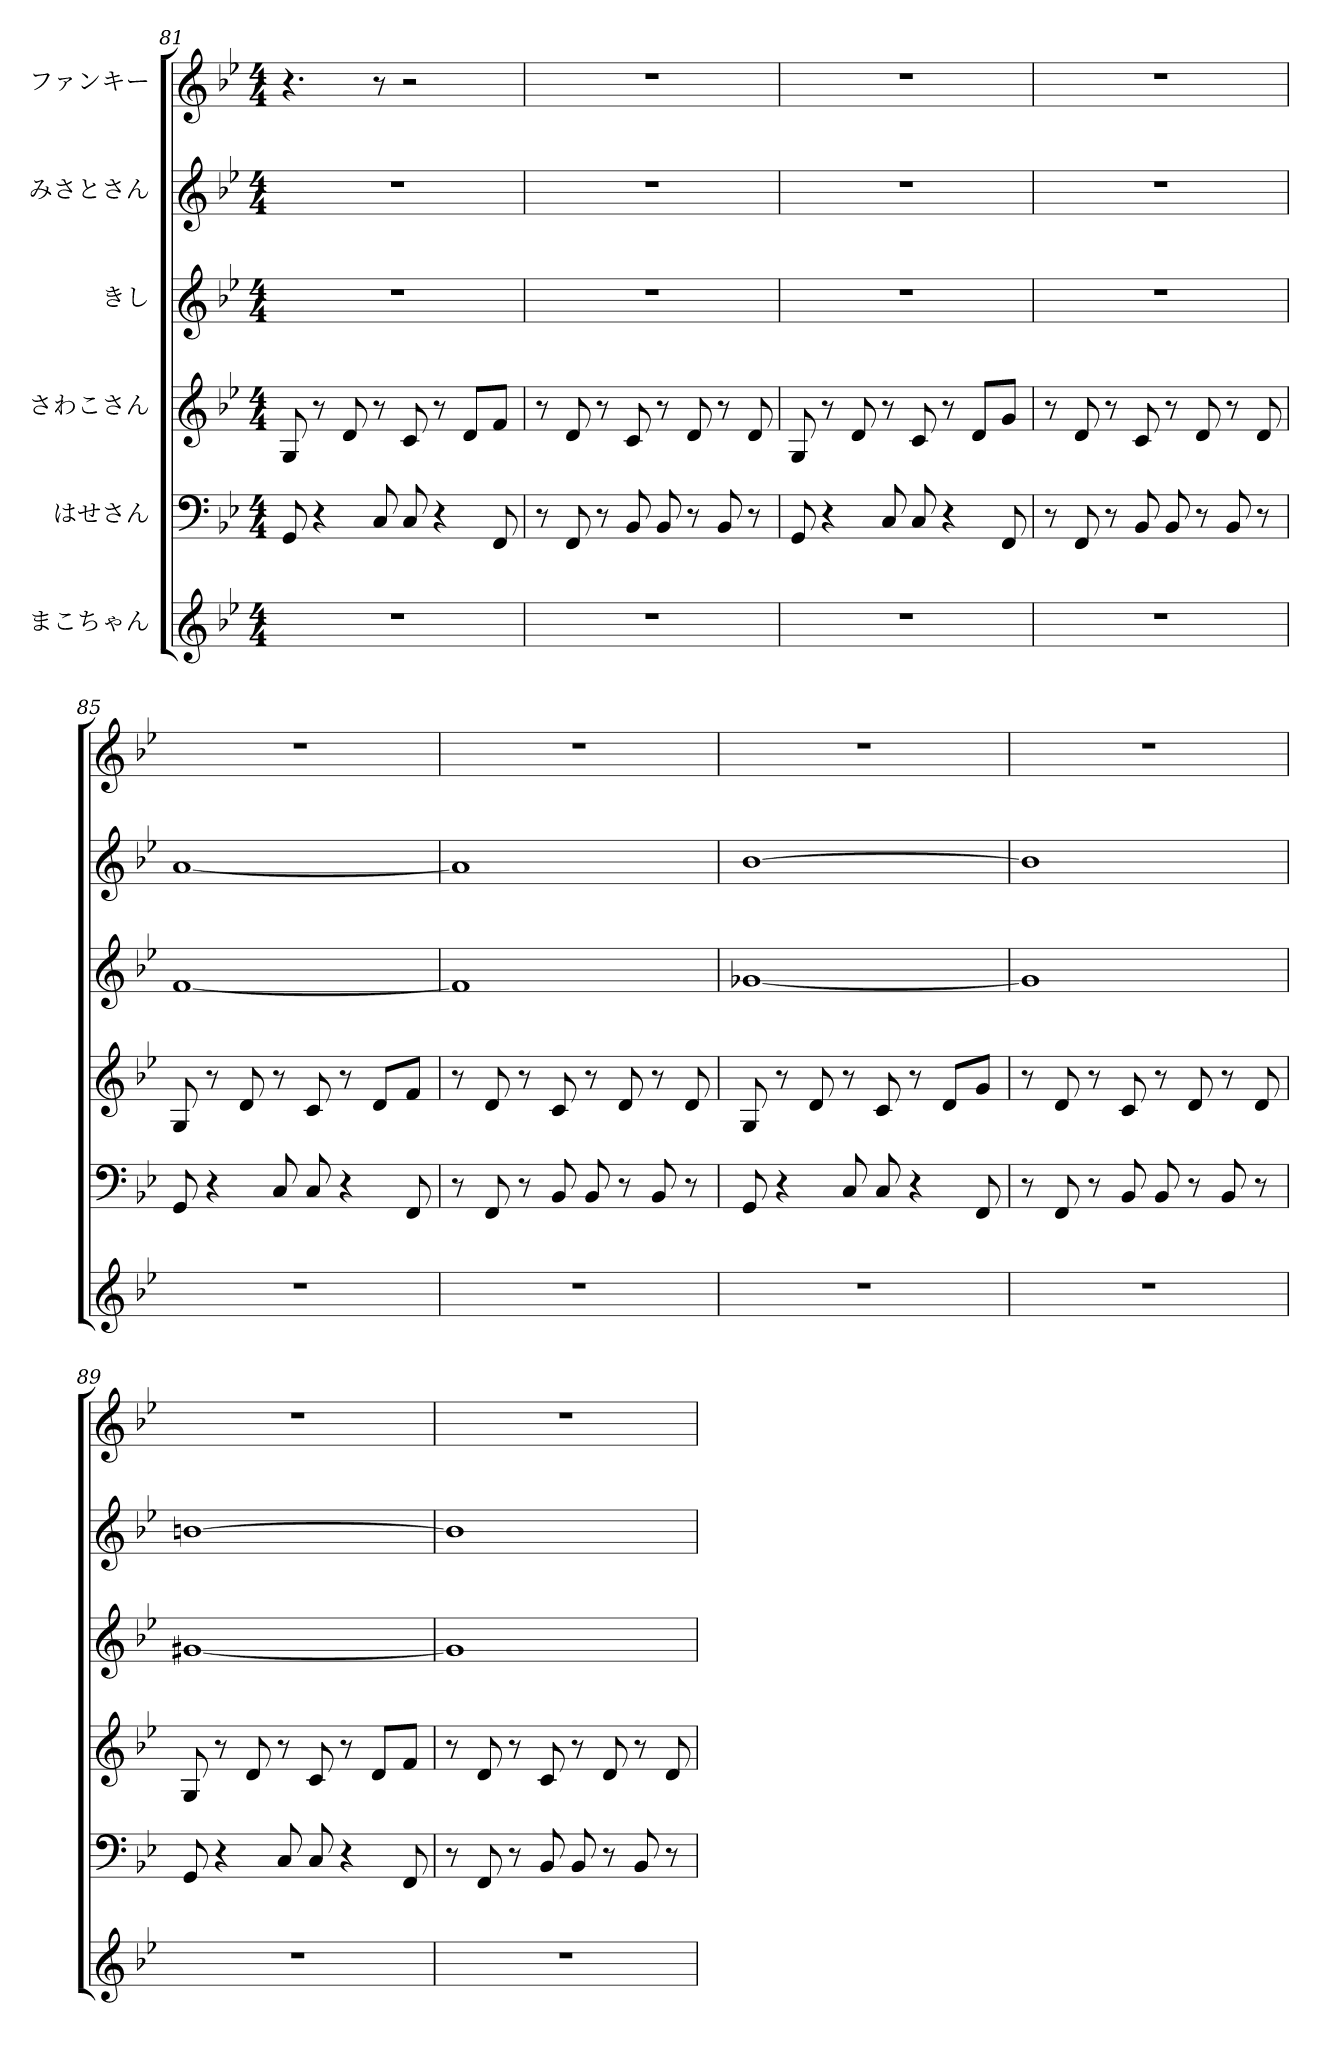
**kern	**kern	**kern	**kern	**kern	**kern
*part6	*part5	*part4	*part3	*part2	*part1
*staff6	*staff5	*staff4	*staff3	*staff2	*staff1
*I"まこちゃん	*I"はせさん	*I"さわこさん	*I"きし	*I"みさとさん	*I"ファンキー
*clefG2	*clefF4	*clefG2	*clefG2	*clefG2	*clefG2
*k[b-e-]	*k[b-e-]	*k[b-e-]	*k[b-e-]	*k[b-e-]	*k[b-e-]
*M4/4	*M4/4	*M4/4	*M4/4	*M4/4	*M4/4
=81	=81	=81	=81	=81	=81
1r	8GG	8G	1r	1r	4.r
.	4r	8r	.	.	.
.	.	8d	.	.	.
.	8C	8r	.	.	8r
.	8C	8c	.	.	2r
.	4r	8r	.	.	.
.	.	8dL	.	.	.
.	8FF	8fJ	.	.	.
=82	=82	=82	=82	=82	=82
1r	8r	8r	1r	1r	1r
.	8FF	8d	.	.	.
.	8r	8r	.	.	.
.	8BB-	8c	.	.	.
.	8BB-	8r	.	.	.
.	8r	8d	.	.	.
.	8BB-	8r	.	.	.
.	8r	8d	.	.	.
=83	=83	=83	=83	=83	=83
1r	8GG	8G	1r	1r	1r
.	4r	8r	.	.	.
.	.	8d	.	.	.
.	8C	8r	.	.	.
.	8C	8c	.	.	.
.	4r	8r	.	.	.
.	.	8dL	.	.	.
.	8FF	8gJ	.	.	.
=84	=84	=84	=84	=84	=84
1r	8r	8r	1r	1r	1r
.	8FF	8d	.	.	.
.	8r	8r	.	.	.
.	8BB-	8c	.	.	.
.	8BB-	8r	.	.	.
.	8r	8d	.	.	.
.	8BB-	8r	.	.	.
.	8r	8d	.	.	.
=85	=85	=85	=85	=85	=85
1r	8GG	8G	[1f	[1a	1r
.	4r	8r	.	.	.
.	.	8d	.	.	.
.	8C	8r	.	.	.
.	8C	8c	.	.	.
.	4r	8r	.	.	.
.	.	8dL	.	.	.
.	8FF	8fJ	.	.	.
=86	=86	=86	=86	=86	=86
1r	8r	8r	1f]	1a]	1r
.	8FF	8d	.	.	.
.	8r	8r	.	.	.
.	8BB-	8c	.	.	.
.	8BB-	8r	.	.	.
.	8r	8d	.	.	.
.	8BB-	8r	.	.	.
.	8r	8d	.	.	.
=87	=87	=87	=87	=87	=87
1r	8GG	8G	[1g-X	[1b-	1r
.	4r	8r	.	.	.
.	.	8d	.	.	.
.	8C	8r	.	.	.
.	8C	8c	.	.	.
.	4r	8r	.	.	.
.	.	8dL	.	.	.
.	8FF	8gJ	.	.	.
=88	=88	=88	=88	=88	=88
1r	8r	8r	1g-]	1b-]	1r
.	8FF	8d	.	.	.
.	8r	8r	.	.	.
.	8BB-	8c	.	.	.
.	8BB-	8r	.	.	.
.	8r	8d	.	.	.
.	8BB-	8r	.	.	.
.	8r	8d	.	.	.
=89	=89	=89	=89	=89	=89
1r	8GG	8G	[1g#X	[1bn	1r
.	4r	8r	.	.	.
.	.	8d	.	.	.
.	8C	8r	.	.	.
.	8C	8c	.	.	.
.	4r	8r	.	.	.
.	.	8dL	.	.	.
.	8FF	8fJ	.	.	.
=90	=90	=90	=90	=90	=90
1r	8r	8r	1g#]	1b]	1r
.	8FF	8d	.	.	.
.	8r	8r	.	.	.
.	8BB-	8c	.	.	.
.	8BB-	8r	.	.	.
.	8r	8d	.	.	.
.	8BB-	8r	.	.	.
.	8r	8d	.	.	.
=	=	=	=	=	=
*-	*-	*-	*-	*-	*-
